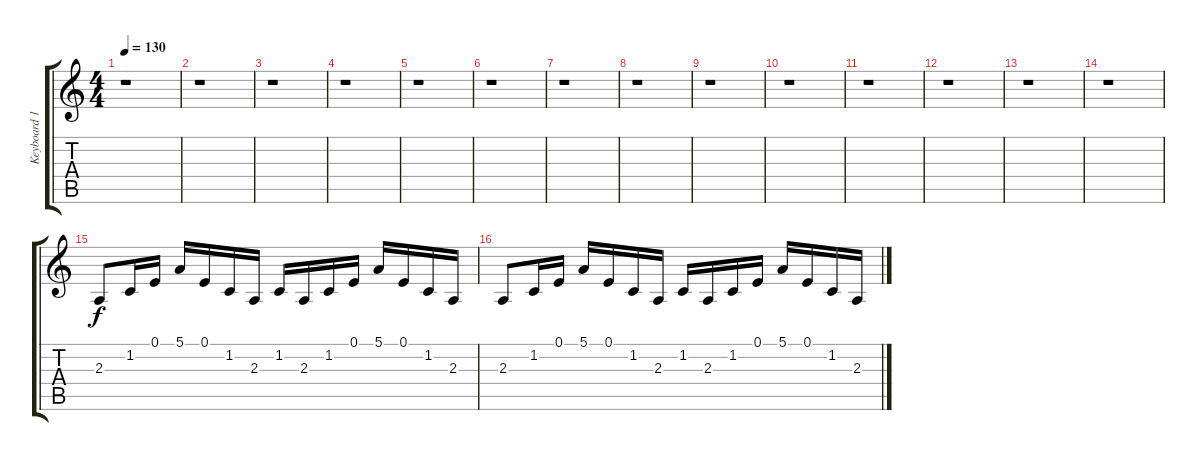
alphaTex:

\track ("Keyboard 1" "Keyboard 1") {instrument stringensemble1}
\staff {score tabs}
\tuning (E4 B3 G3 D3 A2 E2) {hide}
\ts (4 4)
\tempo 130
\clef g2
\ks c
r.1{dy f} |
r.1 |
r.1 |
r.1 |
r.1 |
r.1 |
r.1 |
r.1 |
r.1 |
r.1 |
r.1 |
r.1 |
r.1 |
r.1 |
2.3.8 1.2.16 0.1.16 5.1.16 0.1.16 1.2.16 2.3.16 1.2.16 2.3.16 1.2.16 0.1.16 5.1.16 0.1.16 1.2.16 2.3.16 |
2.3.8 1.2.16 0.1.16 5.1.16 0.1.16 1.2.16 2.3.16 1.2.16 2.3.16 1.2.16 0.1.16 5.1.16 0.1.16 1.2.16 2.3.16
